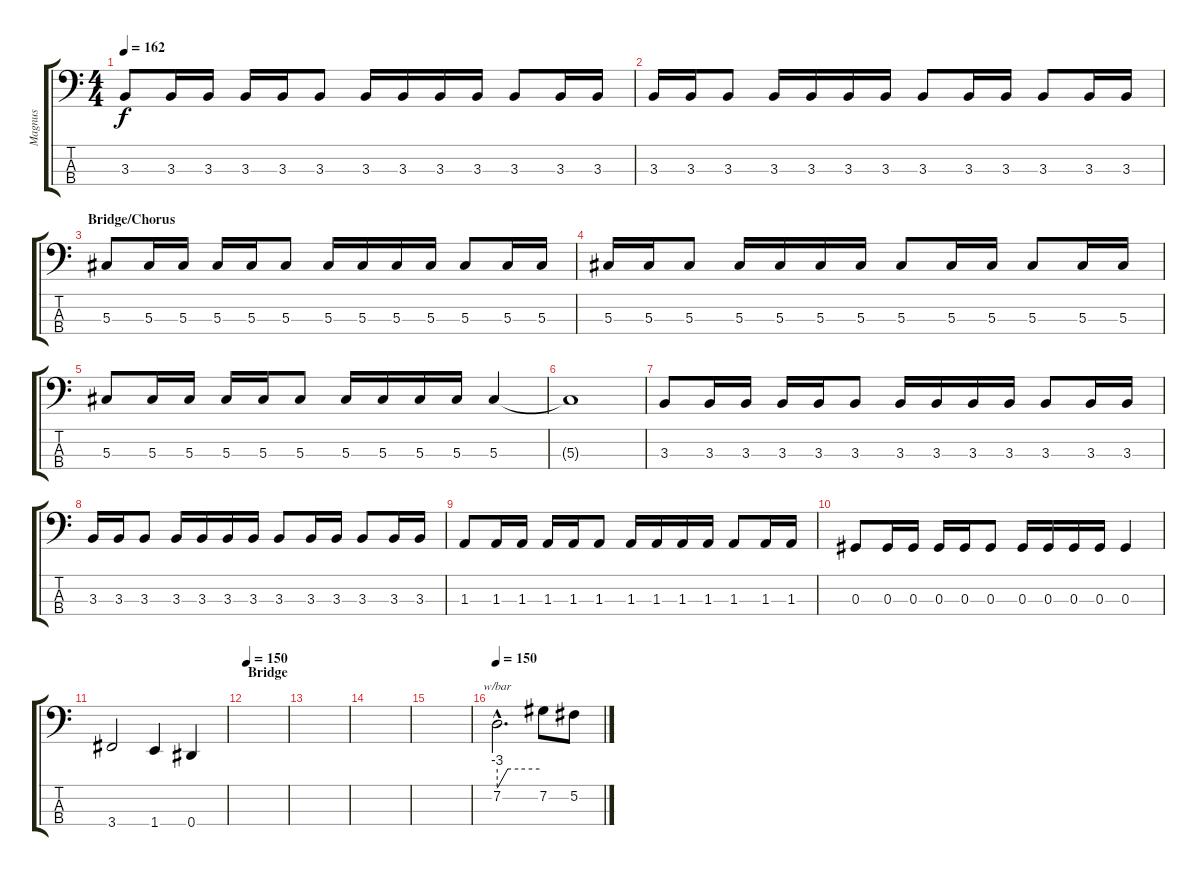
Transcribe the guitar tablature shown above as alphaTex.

\track ("Magnus" "Magnus") {instrument electricbassfinger}
\staff {score tabs}
\tuning (Gb2 Db2 Ab1 Eb1) {hide}
\ts (4 4)
\tempo 162
\clef f4
\ks c
3.3.8{dy f} 3.3.16 3.3.16 3.3.16 3.3.16 3.3.8 3.3.16 3.3.16 3.3.16 3.3.16 3.3.8 3.3.16 3.3.16 |
3.3.16 3.3.16 3.3.8 3.3.16 3.3.16 3.3.16 3.3.16 3.3.8 3.3.16 3.3.16 3.3.8 3.3.16 3.3.16 |
\section ("" "Bridge/Chorus")
5.3.8 5.3.16 5.3.16 5.3.16 5.3.16 5.3.8 5.3.16 5.3.16 5.3.16 5.3.16 5.3.8 5.3.16 5.3.16 |
5.3.16 5.3.16 5.3.8 5.3.16 5.3.16 5.3.16 5.3.16 5.3.8 5.3.16 5.3.16 5.3.8 5.3.16 5.3.16 |
5.3.8 5.3.16 5.3.16 5.3.16 5.3.16 5.3.8 5.3.16 5.3.16 5.3.16 5.3.16 5.3.4 |
5.3{t}.1 |
3.3.8 3.3.16 3.3.16 3.3.16 3.3.16 3.3.8 3.3.16 3.3.16 3.3.16 3.3.16 3.3.8 3.3.16 3.3.16 |
3.3.16 3.3.16 3.3.8 3.3.16 3.3.16 3.3.16 3.3.16 3.3.8 3.3.16 3.3.16 3.3.8 3.3.16 3.3.16 |
1.3.8 1.3.16 1.3.16 1.3.16 1.3.16 1.3.8 1.3.16 1.3.16 1.3.16 1.3.16 1.3.8 1.3.16 1.3.16 |
0.3.8 0.3.16 0.3.16 0.3.16 0.3.16 0.3.8 0.3.16 0.3.16 0.3.16 0.3.16 0.3.4 |
3.4.2 1.4.4 0.4.4 |
\section ("" "Bridge")
\tempo 150
|
|
|
|
\tempo 150
7.2{hac}.2{d tbe (custom default 0 -12 15 0 30 0 60 0)} 7.2.8 5.2.8
